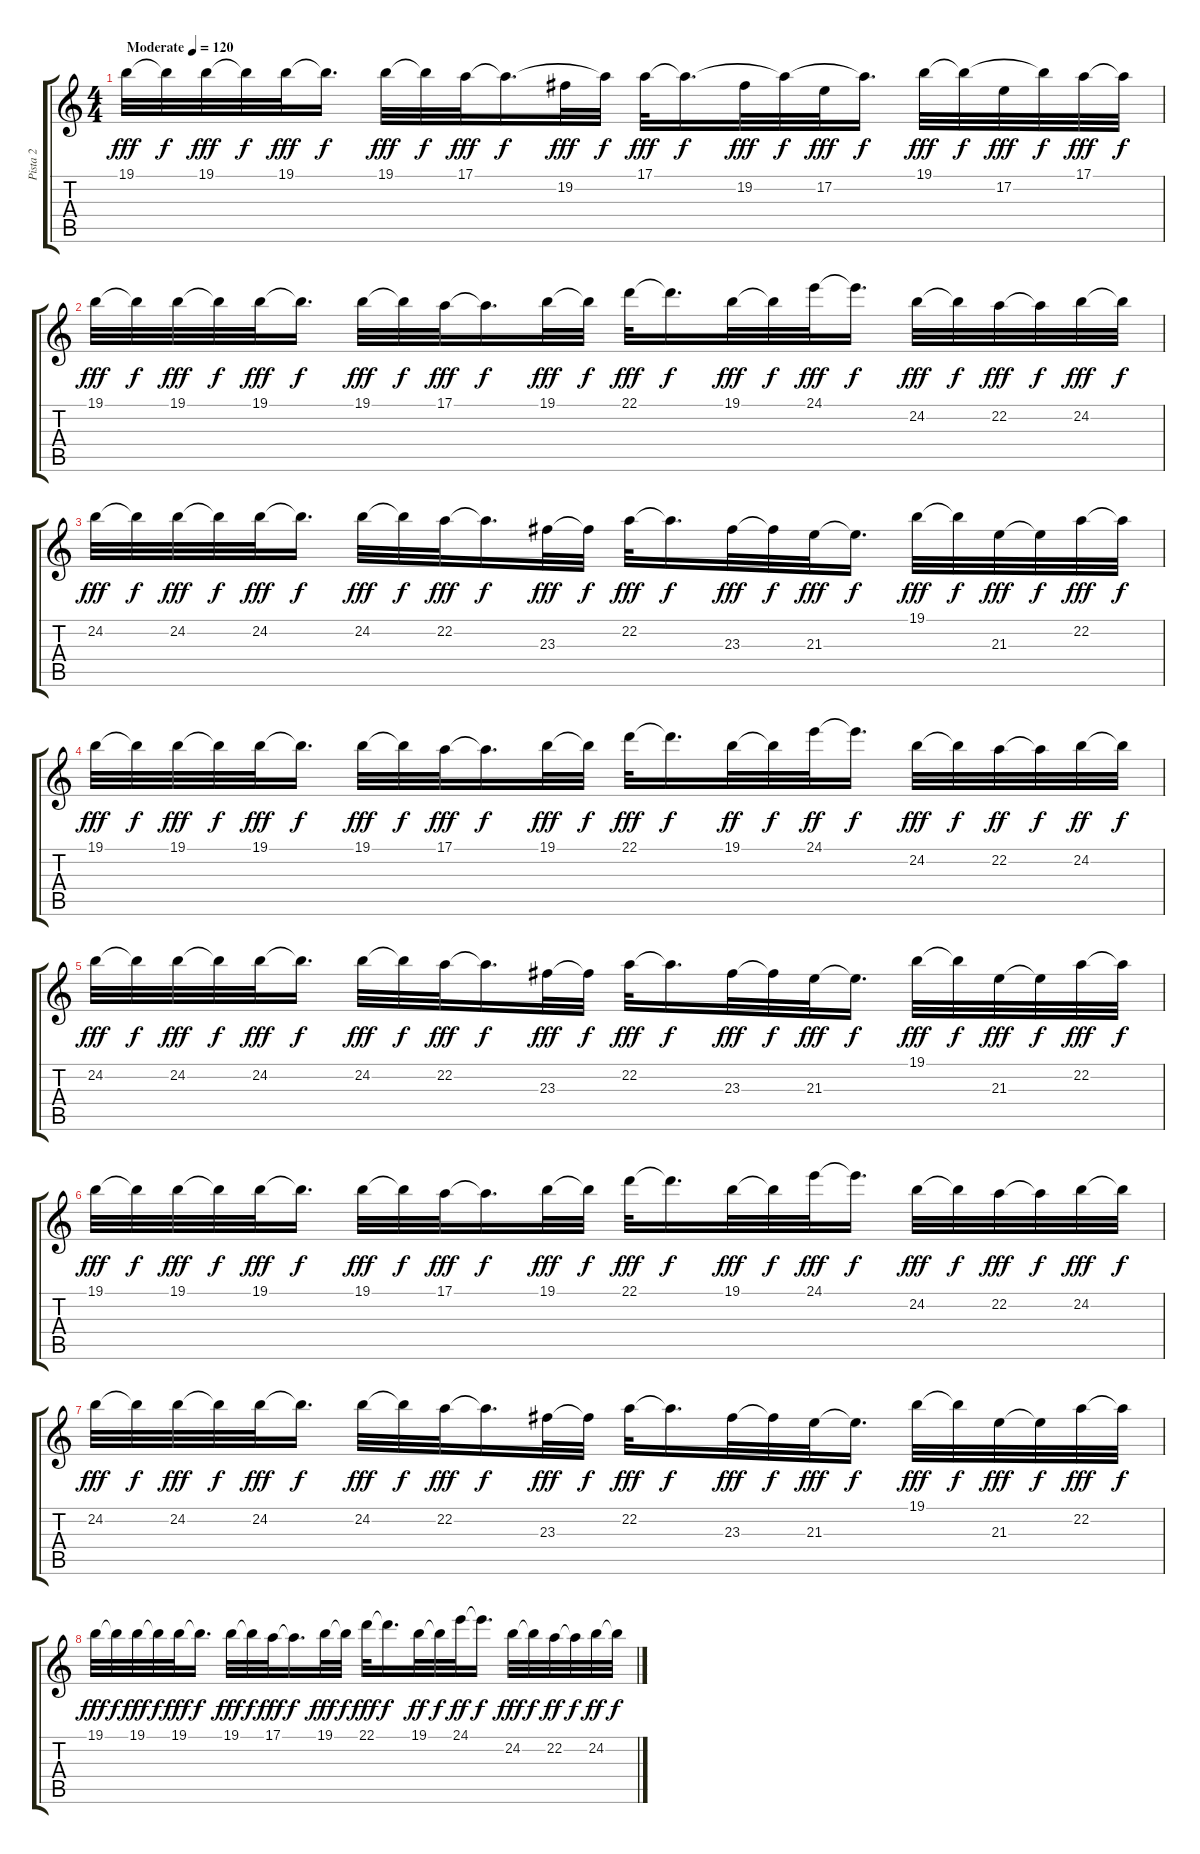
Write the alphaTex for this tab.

\track ("Pista 2" "Pista 2") {instrument lead8bassandlead}
\staff {score tabs}
\tuning (E4 B3 G3 D3 A2 E2) {hide}
\ts (4 4)
\tempo (120 "Moderate")
\clef g2
\ks c
19.1.32{dy fff volume 10 instrument lead8bassandlead} 19.1{t}.32{dy f} 19.1.32{dy fff} 19.1{t}.32{dy f} 19.1.32{dy fff} 19.1{t}.16{d dy f} 19.1.32{dy fff} 19.1{t}.32{dy f} 17.1.32{dy fff} 17.1{t}.16{d dy f} 19.2.32{dy fff} 17.1{t}.32{dy f} 17.1.32{dy fff} 17.1{t}.16{d dy f} 19.2.32{dy fff} 17.1{t}.32{dy f} 17.2.32{dy fff} 17.1{t}.16{d dy f} 19.1.32{dy fff} 19.1{t}.32{dy f} 17.2.32{dy fff} 19.1{t}.32{dy f} 17.1.32{dy fff} 17.1{t}.32{dy f} |
19.1.32{dy fff} 19.1{t}.32{dy f} 19.1.32{dy fff} 19.1{t}.32{dy f} 19.1.32{dy fff} 19.1{t}.16{d dy f} 19.1.32{dy fff} 19.1{t}.32{dy f} 17.1.32{dy fff} 17.1{t}.16{d dy f} 19.1.32{dy fff} 19.1{t}.32{dy f} 22.1.32{dy fff} 22.1{t}.16{d dy f} 19.1.32{dy fff} 19.1{t}.32{dy f} 24.1.32{dy fff} 24.1{t}.16{d dy f} 24.2.32{dy fff} 24.2{t}.32{dy f} 22.2.32{dy fff} 22.2{t}.32{dy f} 24.2.32{dy fff} 24.2{t}.32{dy f} |
24.2.32{dy fff} 24.2{t}.32{dy f} 24.2.32{dy fff} 24.2{t}.32{dy f} 24.2.32{dy fff} 24.2{t}.16{d dy f} 24.2.32{dy fff} 24.2{t}.32{dy f} 22.2.32{dy fff} 22.2{t}.16{d dy f} 23.3.32{dy fff} 23.3{t}.32{dy f} 22.2.32{dy fff} 22.2{t}.16{d dy f} 23.3.32{dy fff} 23.3{t}.32{dy f} 21.3.32{dy fff} 21.3{t}.16{d dy f} 19.1.32{dy fff} 19.1{t}.32{dy f} 21.3.32{dy fff} 21.3{t}.32{dy f} 22.2.32{dy fff} 22.2{t}.32{dy f} |
19.1.32{dy fff} 19.1{t}.32{dy f} 19.1.32{dy fff} 19.1{t}.32{dy f} 19.1.32{dy fff} 19.1{t}.16{d dy f} 19.1.32{dy fff} 19.1{t}.32{dy f} 17.1.32{dy fff} 17.1{t}.16{d dy f} 19.1.32{dy fff} 19.1{t}.32{dy f} 22.1.32{dy fff} 22.1{t}.16{d dy f} 19.1.32{dy ff} 19.1{t}.32{dy f} 24.1.32{dy ff} 24.1{t}.16{d dy f} 24.2.32{dy fff} 24.2{t}.32{dy f} 22.2.32{dy ff} 22.2{t}.32{dy f} 24.2.32{dy ff} 24.2{t}.32{dy f} |
24.2.32{dy fff} 24.2{t}.32{dy f} 24.2.32{dy fff} 24.2{t}.32{dy f} 24.2.32{dy fff} 24.2{t}.16{d dy f} 24.2.32{dy fff} 24.2{t}.32{dy f} 22.2.32{dy fff} 22.2{t}.16{d dy f} 23.3.32{dy fff} 23.3{t}.32{dy f} 22.2.32{dy fff} 22.2{t}.16{d dy f} 23.3.32{dy fff} 23.3{t}.32{dy f} 21.3.32{dy fff} 21.3{t}.16{d dy f} 19.1.32{dy fff} 19.1{t}.32{dy f} 21.3.32{dy fff} 21.3{t}.32{dy f} 22.2.32{dy fff} 22.2{t}.32{dy f} |
19.1.32{dy fff} 19.1{t}.32{dy f} 19.1.32{dy fff} 19.1{t}.32{dy f} 19.1.32{dy fff} 19.1{t}.16{d dy f} 19.1.32{dy fff} 19.1{t}.32{dy f} 17.1.32{dy fff} 17.1{t}.16{d dy f} 19.1.32{dy fff} 19.1{t}.32{dy f} 22.1.32{dy fff} 22.1{t}.16{d dy f} 19.1.32{dy fff} 19.1{t}.32{dy f} 24.1.32{dy fff} 24.1{t}.16{d dy f} 24.2.32{dy fff} 24.2{t}.32{dy f} 22.2.32{dy fff} 22.2{t}.32{dy f} 24.2.32{dy fff} 24.2{t}.32{dy f} |
24.2.32{dy fff} 24.2{t}.32{dy f} 24.2.32{dy fff} 24.2{t}.32{dy f} 24.2.32{dy fff} 24.2{t}.16{d dy f} 24.2.32{dy fff} 24.2{t}.32{dy f} 22.2.32{dy fff} 22.2{t}.16{d dy f} 23.3.32{dy fff} 23.3{t}.32{dy f} 22.2.32{dy fff} 22.2{t}.16{d dy f} 23.3.32{dy fff} 23.3{t}.32{dy f} 21.3.32{dy fff} 21.3{t}.16{d dy f} 19.1.32{dy fff} 19.1{t}.32{dy f} 21.3.32{dy fff} 21.3{t}.32{dy f} 22.2.32{dy fff} 22.2{t}.32{dy f} |
19.1.32{dy fff} 19.1{t}.32{dy f} 19.1.32{dy fff} 19.1{t}.32{dy f} 19.1.32{dy fff} 19.1{t}.16{d dy f} 19.1.32{dy fff} 19.1{t}.32{dy f} 17.1.32{dy fff} 17.1{t}.16{d dy f} 19.1.32{dy fff} 19.1{t}.32{dy f} 22.1.32{dy fff} 22.1{t}.16{d dy f} 19.1.32{dy ff} 19.1{t}.32{dy f} 24.1.32{dy ff} 24.1{t}.16{d dy f} 24.2.32{dy fff} 24.2{t}.32{dy f} 22.2.32{dy ff} 22.2{t}.32{dy f} 24.2.32{dy ff} 24.2{t}.32{dy f}
